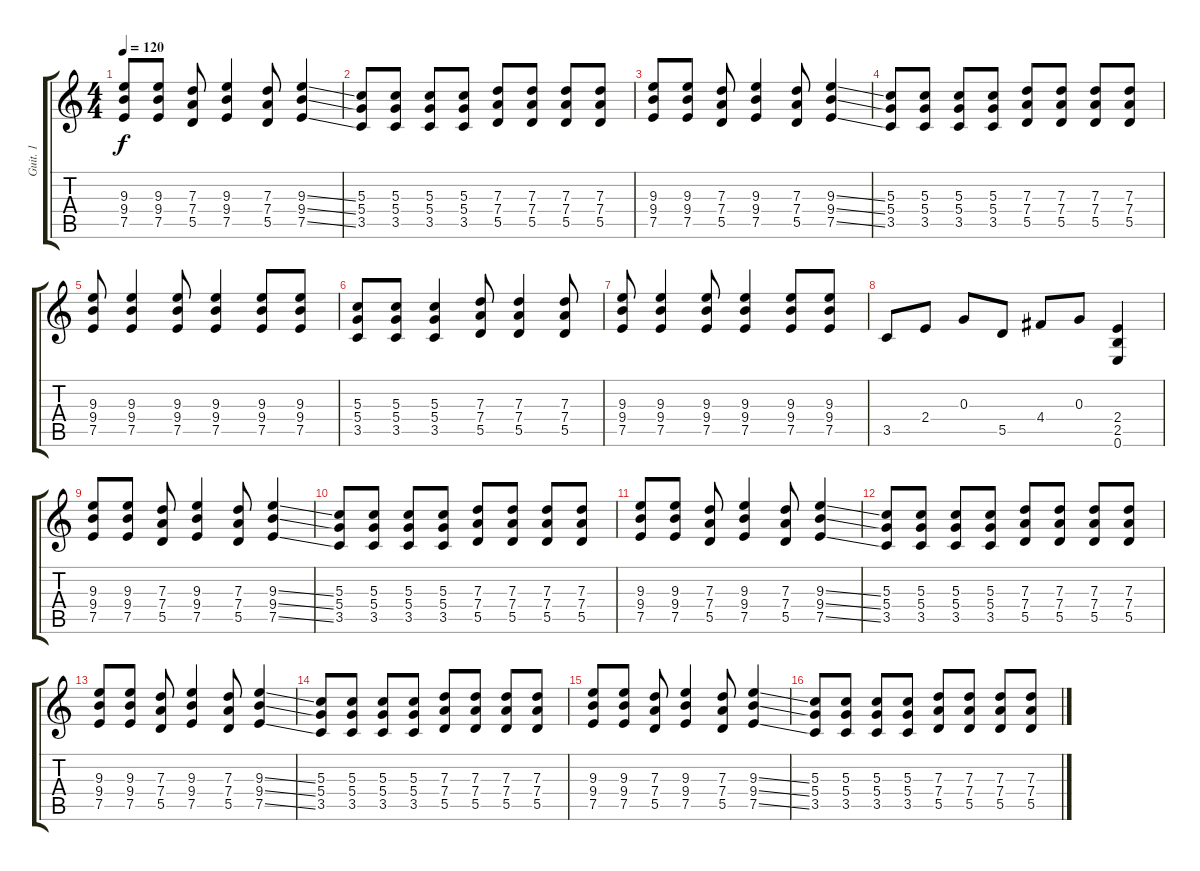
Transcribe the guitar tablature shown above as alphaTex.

\track ("Guit. 1" "Guit. 1") {instrument overdrivenguitar}
\staff {score tabs}
\tuning (E4 B3 G3 D3 A2 E2) {hide}
\ts (4 4)
\tempo 120
\clef g2
\ks c
(9.3 9.4 7.5).8{dy f} (9.3 9.4 7.5).8 (7.3 7.4 5.5).8 (9.3 9.4 7.5).4 (7.3 7.4 5.5).8 (9.3{ss} 9.4{ss} 7.5{ss}).4 |
(5.3 5.4 3.5).8 (5.3 5.4 3.5).8 (5.3 5.4 3.5).8 (5.3 5.4 3.5).8 (7.3 7.4 5.5).8 (7.3 7.4 5.5).8 (7.3 7.4 5.5).8 (7.3 7.4 5.5).8 |
(9.3 9.4 7.5).8 (9.3 9.4 7.5).8 (7.3 7.4 5.5).8 (9.3 9.4 7.5).4 (7.3 7.4 5.5).8 (9.3{ss} 9.4{ss} 7.5{ss}).4 |
(5.3 5.4 3.5).8 (5.3 5.4 3.5).8 (5.3 5.4 3.5).8 (5.3 5.4 3.5).8 (7.3 7.4 5.5).8 (7.3 7.4 5.5).8 (7.3 7.4 5.5).8 (7.3 7.4 5.5).8 |
(9.3 9.4 7.5).8 (9.3 9.4 7.5).4 (9.3 9.4 7.5).8 (9.3 9.4 7.5).4 (9.3 9.4 7.5).8 (9.3 9.4 7.5).8 |
(5.3 5.4 3.5).8 (5.3 5.4 3.5).8 (5.3 5.4 3.5).4 (7.3 7.4 5.5).8 (7.3 7.4 5.5).4 (7.3 7.4 5.5).8 |
(9.3 9.4 7.5).8 (9.3 9.4 7.5).4 (9.3 9.4 7.5).8 (9.3 9.4 7.5).4 (9.3 9.4 7.5).8 (9.3 9.4 7.5).8 |
3.5.8 2.4.8 0.3.8 5.5.8 4.4.8 0.3.8 (2.4 2.5 0.6).4 |
(9.3 9.4 7.5).8 (9.3 9.4 7.5).8 (7.3 7.4 5.5).8 (9.3 9.4 7.5).4 (7.3 7.4 5.5).8 (9.3{ss} 9.4{ss} 7.5{ss}).4 |
(5.3 5.4 3.5).8 (5.3 5.4 3.5).8 (5.3 5.4 3.5).8 (5.3 5.4 3.5).8 (7.3 7.4 5.5).8 (7.3 7.4 5.5).8 (7.3 7.4 5.5).8 (7.3 7.4 5.5).8 |
(9.3 9.4 7.5).8 (9.3 9.4 7.5).8 (7.3 7.4 5.5).8 (9.3 9.4 7.5).4 (7.3 7.4 5.5).8 (9.3{ss} 9.4{ss} 7.5{ss}).4 |
(5.3 5.4 3.5).8 (5.3 5.4 3.5).8 (5.3 5.4 3.5).8 (5.3 5.4 3.5).8 (7.3 7.4 5.5).8 (7.3 7.4 5.5).8 (7.3 7.4 5.5).8 (7.3 7.4 5.5).8 |
(9.3 9.4 7.5).8 (9.3 9.4 7.5).8 (7.3 7.4 5.5).8 (9.3 9.4 7.5).4 (7.3 7.4 5.5).8 (9.3{ss} 9.4{ss} 7.5{ss}).4 |
(5.3 5.4 3.5).8 (5.3 5.4 3.5).8 (5.3 5.4 3.5).8 (5.3 5.4 3.5).8 (7.3 7.4 5.5).8 (7.3 7.4 5.5).8 (7.3 7.4 5.5).8 (7.3 7.4 5.5).8 |
(9.3 9.4 7.5).8 (9.3 9.4 7.5).8 (7.3 7.4 5.5).8 (9.3 9.4 7.5).4 (7.3 7.4 5.5).8 (9.3{ss} 9.4{ss} 7.5{ss}).4 |
(5.3 5.4 3.5).8 (5.3 5.4 3.5).8 (5.3 5.4 3.5).8 (5.3 5.4 3.5).8 (7.3 7.4 5.5).8 (7.3 7.4 5.5).8 (7.3 7.4 5.5).8 (7.3 7.4 5.5).8
